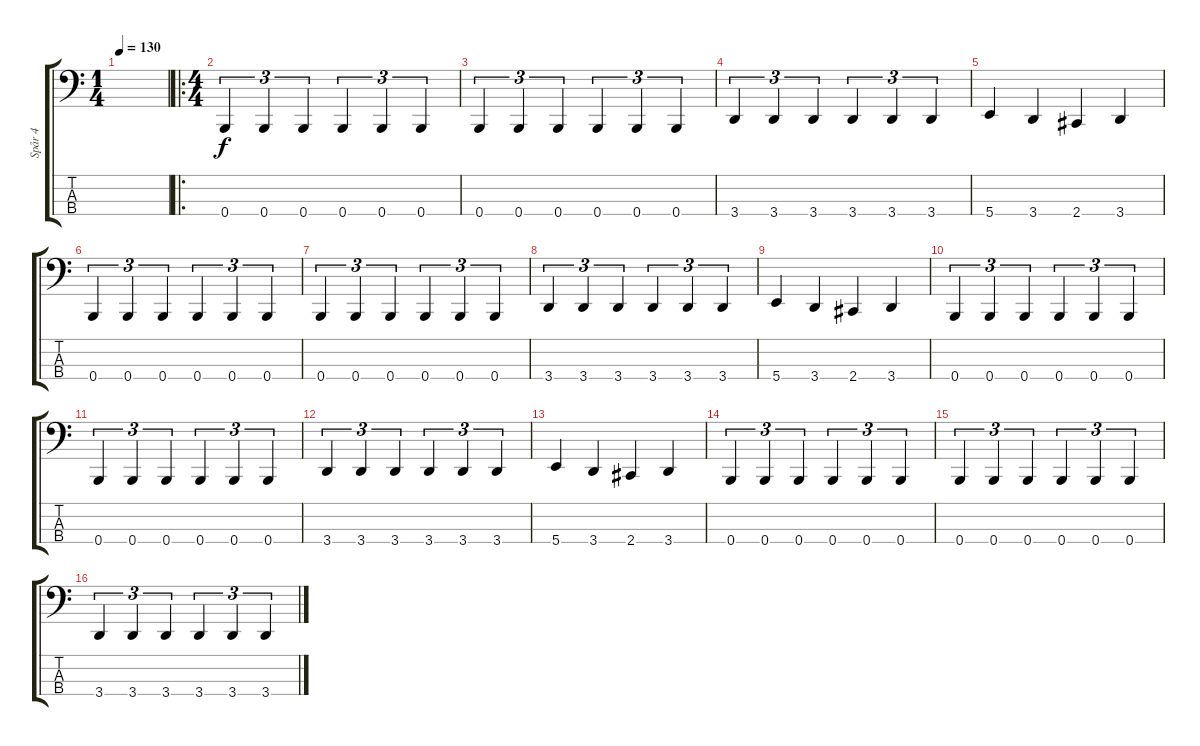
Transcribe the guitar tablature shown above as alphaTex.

\track ("Spår 4" "Spår 4") {instrument electricbasspick}
\staff {score tabs}
\tuning (D2 A1 E1 B0) {hide}
\ts (1 4)
\tempo 130
\clef f4
\ks c
|
\ro
\ts (4 4)
0.4.4{tu (3 2)} 0.4.4{tu (3 2)} 0.4.4{tu (3 2)} 0.4.4{tu (3 2)} 0.4.4{tu (3 2)} 0.4.4{tu (3 2)} |
0.4.4{tu (3 2)} 0.4.4{tu (3 2)} 0.4.4{tu (3 2)} 0.4.4{tu (3 2)} 0.4.4{tu (3 2)} 0.4.4{tu (3 2)} |
3.4.4{tu (3 2)} 3.4.4{tu (3 2)} 3.4.4{tu (3 2)} 3.4.4{tu (3 2)} 3.4.4{tu (3 2)} 3.4.4{tu (3 2)} |
5.4.4 3.4.4 2.4.4 3.4.4 |
0.4.4{tu (3 2)} 0.4.4{tu (3 2)} 0.4.4{tu (3 2)} 0.4.4{tu (3 2)} 0.4.4{tu (3 2)} 0.4.4{tu (3 2)} |
0.4.4{tu (3 2)} 0.4.4{tu (3 2)} 0.4.4{tu (3 2)} 0.4.4{tu (3 2)} 0.4.4{tu (3 2)} 0.4.4{tu (3 2)} |
3.4.4{tu (3 2)} 3.4.4{tu (3 2)} 3.4.4{tu (3 2)} 3.4.4{tu (3 2)} 3.4.4{tu (3 2)} 3.4.4{tu (3 2)} |
5.4.4 3.4.4 2.4.4 3.4.4 |
0.4.4{tu (3 2)} 0.4.4{tu (3 2)} 0.4.4{tu (3 2)} 0.4.4{tu (3 2)} 0.4.4{tu (3 2)} 0.4.4{tu (3 2)} |
0.4.4{tu (3 2)} 0.4.4{tu (3 2)} 0.4.4{tu (3 2)} 0.4.4{tu (3 2)} 0.4.4{tu (3 2)} 0.4.4{tu (3 2)} |
3.4.4{tu (3 2)} 3.4.4{tu (3 2)} 3.4.4{tu (3 2)} 3.4.4{tu (3 2)} 3.4.4{tu (3 2)} 3.4.4{tu (3 2)} |
5.4.4 3.4.4 2.4.4 3.4.4 |
0.4.4{tu (3 2)} 0.4.4{tu (3 2)} 0.4.4{tu (3 2)} 0.4.4{tu (3 2)} 0.4.4{tu (3 2)} 0.4.4{tu (3 2)} |
0.4.4{tu (3 2)} 0.4.4{tu (3 2)} 0.4.4{tu (3 2)} 0.4.4{tu (3 2)} 0.4.4{tu (3 2)} 0.4.4{tu (3 2)} |
3.4.4{tu (3 2)} 3.4.4{tu (3 2)} 3.4.4{tu (3 2)} 3.4.4{tu (3 2)} 3.4.4{tu (3 2)} 3.4.4{tu (3 2)}
